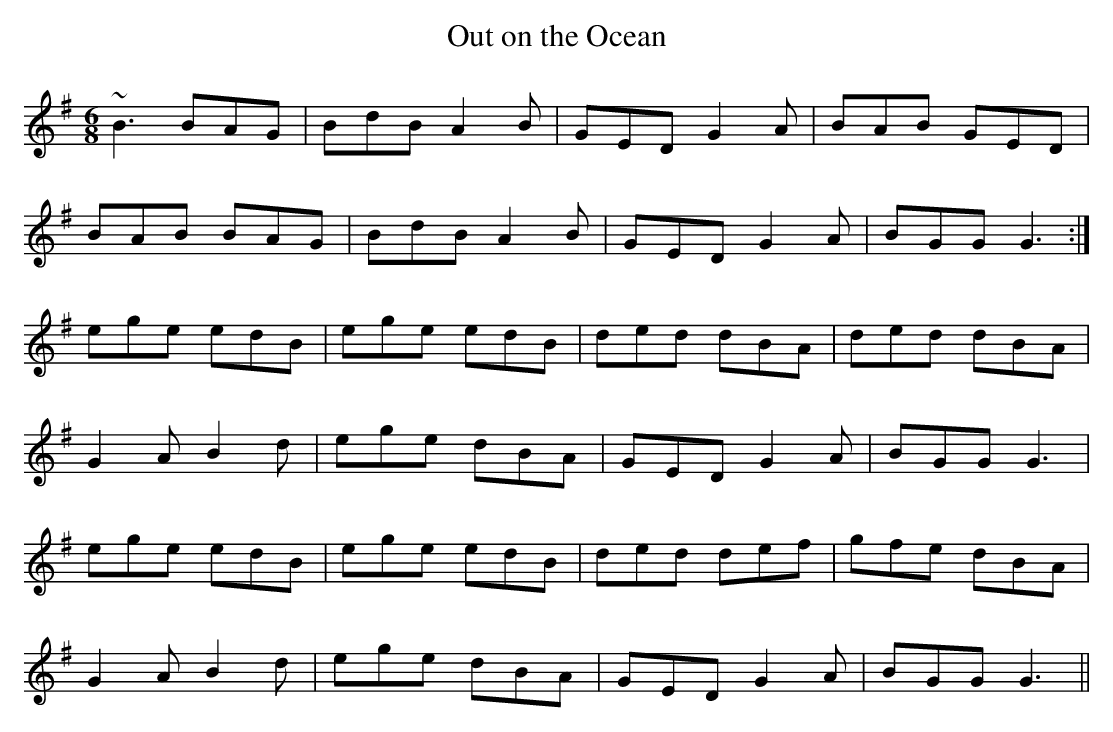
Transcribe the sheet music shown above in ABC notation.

X:1
T:Out on the Ocean
M:6/8
L:1/8
K:G
~B3 BAG | BdB A2 B|GED G2A | BAB GED |
BAB BAG |BdB A2B | GED G2A | BGG G3 :|
ege edB | ege edB | ded dBA | ded dBA |
G2A B2d | ege dBA | GED G2A | BGG G3 |
ege edB | ege edB | ded def | gfe dBA |
G2A B2d | ege dBA | GED G2A | BGG G3 ||
